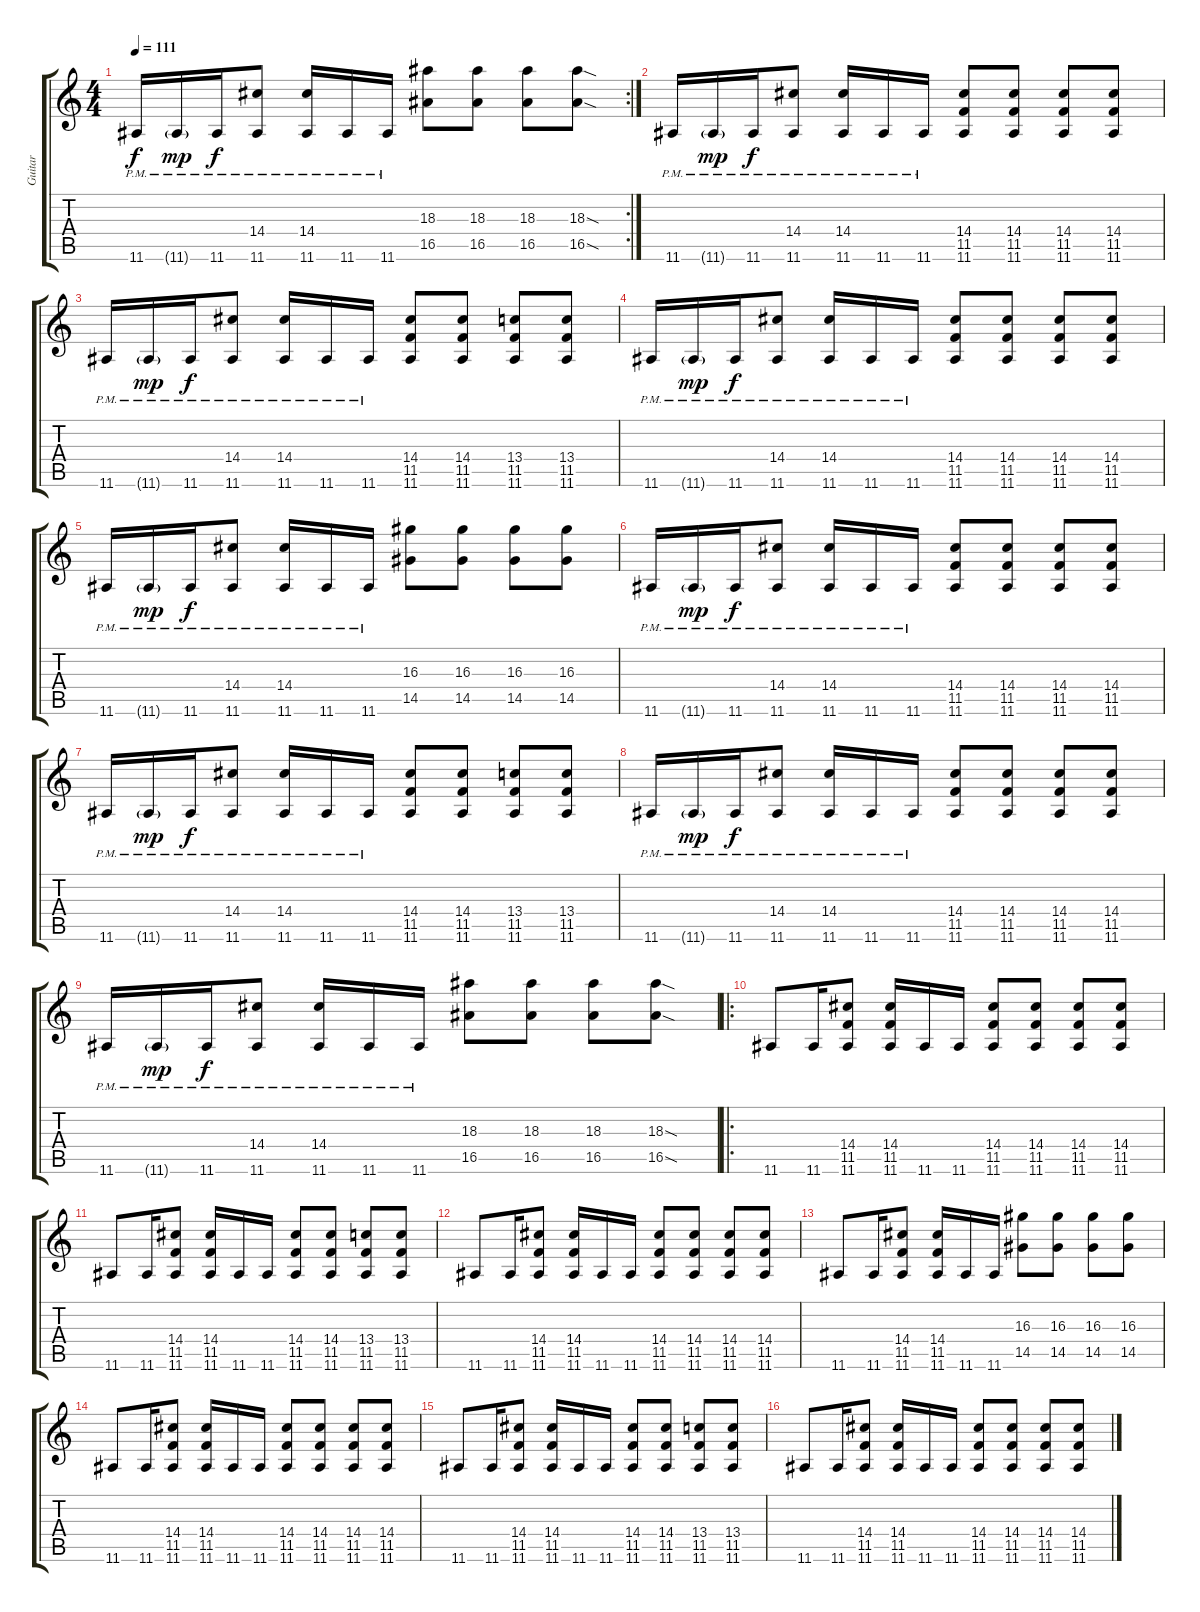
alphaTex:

\track ("Guitar" "Guitar") {instrument electricguitarjazz}
\staff {score tabs}
\tuning (Db4 Ab3 E3 B2 Gb2 B1) {hide}
\rc 2
\ts (4 4)
\tempo 111
\clef g2
\ks c
11.6{pm}.16{dy f} 11.6{g pm}.16{dy mp} 11.6{pm}.16{dy f} (14.4{pm} 11.6{pm}).8 (14.4{pm} 11.6{pm}).16 11.6{pm}.16 11.6{pm}.16 (18.3 16.5).8 (18.3 16.5).8 (18.3 16.5).8 (18.3{sod} 16.5{sod}).8 |
11.6{pm}.16 11.6{g pm}.16{dy mp} 11.6{pm}.16{dy f} (14.4{pm} 11.6{pm}).8 (14.4{pm} 11.6{pm}).16 11.6{pm}.16 11.6{pm}.16 (14.4 11.5 11.6).8 (14.4 11.5 11.6).8 (14.4 11.5 11.6).8 (14.4 11.5 11.6).8 |
11.6{pm}.16 11.6{g pm}.16{dy mp} 11.6{pm}.16{dy f} (14.4{pm} 11.6{pm}).8 (14.4{pm} 11.6{pm}).16 11.6{pm}.16 11.6{pm}.16 (14.4 11.5 11.6).8 (14.4 11.5 11.6).8 (13.4 11.5 11.6).8 (13.4 11.5 11.6).8 |
11.6{pm}.16 11.6{g pm}.16{dy mp} 11.6{pm}.16{dy f} (14.4{pm} 11.6{pm}).8 (14.4{pm} 11.6{pm}).16 11.6{pm}.16 11.6{pm}.16 (14.4 11.5 11.6).8 (14.4 11.5 11.6).8 (14.4 11.5 11.6).8 (14.4 11.5 11.6).8 |
11.6{pm}.16 11.6{g pm}.16{dy mp} 11.6{pm}.16{dy f} (14.4{pm} 11.6{pm}).8 (14.4{pm} 11.6{pm}).16 11.6{pm}.16 11.6{pm}.16 (16.3 14.5).8 (16.3 14.5).8 (16.3 14.5).8 (16.3 14.5).8 |
11.6{pm}.16 11.6{g pm}.16{dy mp} 11.6{pm}.16{dy f} (14.4{pm} 11.6{pm}).8 (14.4{pm} 11.6{pm}).16 11.6{pm}.16 11.6{pm}.16 (14.4 11.5 11.6).8 (14.4 11.5 11.6).8 (14.4 11.5 11.6).8 (14.4 11.5 11.6).8 |
11.6{pm}.16 11.6{g pm}.16{dy mp} 11.6{pm}.16{dy f} (14.4{pm} 11.6{pm}).8 (14.4{pm} 11.6{pm}).16 11.6{pm}.16 11.6{pm}.16 (14.4 11.5 11.6).8 (14.4 11.5 11.6).8 (13.4 11.5 11.6).8 (13.4 11.5 11.6).8 |
11.6{pm}.16 11.6{g pm}.16{dy mp} 11.6{pm}.16{dy f} (14.4{pm} 11.6{pm}).8 (14.4{pm} 11.6{pm}).16 11.6{pm}.16 11.6{pm}.16 (14.4 11.5 11.6).8 (14.4 11.5 11.6).8 (14.4 11.5 11.6).8 (14.4 11.5 11.6).8 |
11.6{pm}.16 11.6{g pm}.16{dy mp} 11.6{pm}.16{dy f} (14.4{pm} 11.6{pm}).8 (14.4{pm} 11.6{pm}).16 11.6{pm}.16 11.6{pm}.16 (18.3 16.5).8 (18.3 16.5).8 (18.3 16.5).8 (18.3{sod} 16.5{sod}).8 |
\ro
11.6.8 11.6.16 (14.4 11.5 11.6).8 (14.4 11.5 11.6).16 11.6.16 11.6.16 (14.4 11.5 11.6).8 (14.4 11.5 11.6).8 (14.4 11.5 11.6).8 (14.4 11.5 11.6).8 |
11.6.8 11.6.16 (14.4 11.5 11.6).8 (14.4 11.5 11.6).16 11.6.16 11.6.16 (14.4 11.5 11.6).8 (14.4 11.5 11.6).8 (13.4 11.5 11.6).8 (13.4 11.5 11.6).8 |
11.6.8 11.6.16 (14.4 11.5 11.6).8 (14.4 11.5 11.6).16 11.6.16 11.6.16 (14.4 11.5 11.6).8 (14.4 11.5 11.6).8 (14.4 11.5 11.6).8 (14.4 11.5 11.6).8 |
11.6.8 11.6.16 (14.4 11.5 11.6).8 (14.4 11.5 11.6).16 11.6.16 11.6.16 (16.3 14.5).8 (16.3 14.5).8 (16.3 14.5).8 (16.3 14.5).8 |
11.6.8 11.6.16 (14.4 11.5 11.6).8 (14.4 11.5 11.6).16 11.6.16 11.6.16 (14.4 11.5 11.6).8 (14.4 11.5 11.6).8 (14.4 11.5 11.6).8 (14.4 11.5 11.6).8 |
11.6.8 11.6.16 (14.4 11.5 11.6).8 (14.4 11.5 11.6).16 11.6.16 11.6.16 (14.4 11.5 11.6).8 (14.4 11.5 11.6).8 (13.4 11.5 11.6).8 (13.4 11.5 11.6).8 |
11.6.8 11.6.16 (14.4 11.5 11.6).8 (14.4 11.5 11.6).16 11.6.16 11.6.16 (14.4 11.5 11.6).8 (14.4 11.5 11.6).8 (14.4 11.5 11.6).8 (14.4 11.5 11.6).8
